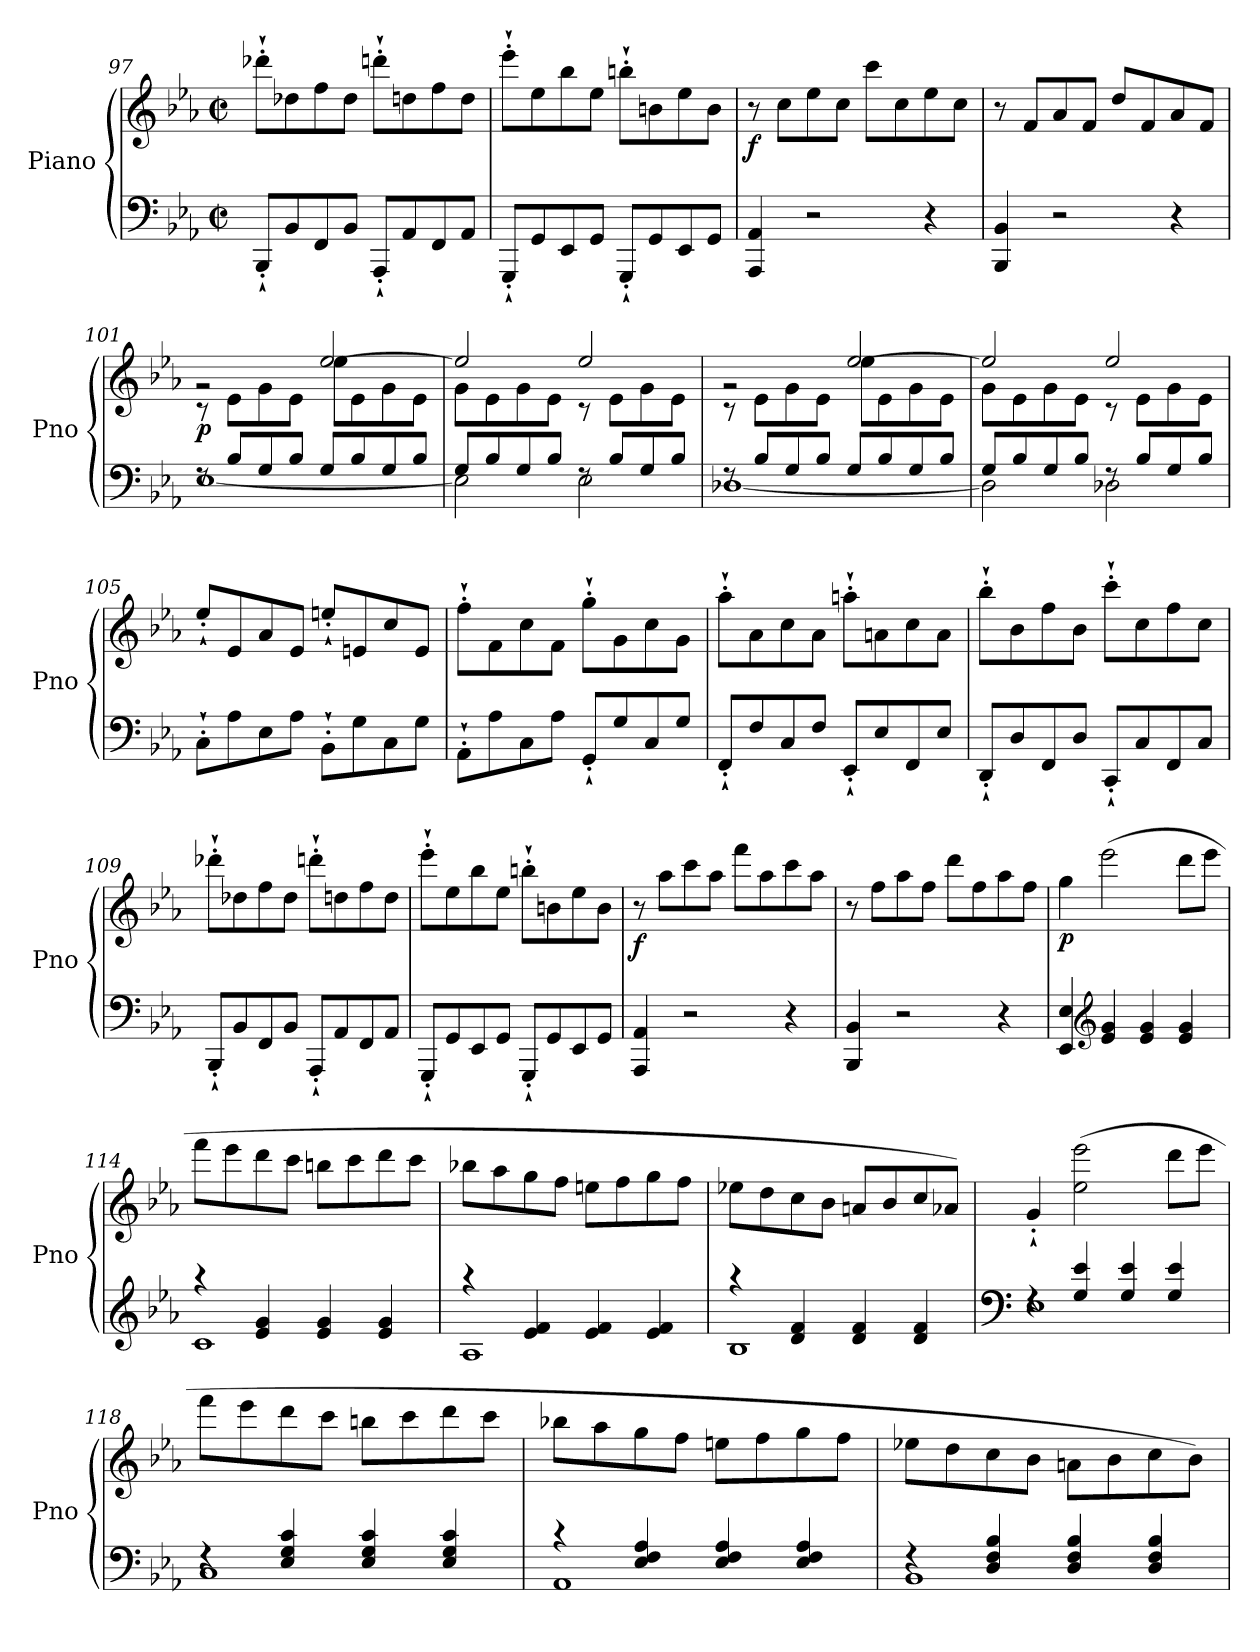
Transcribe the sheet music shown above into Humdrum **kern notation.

**kern	**kern	**dynam
*part1	*part1	*part1
*staff2	*staff1	*staff1/2
*I"Piano	*	*
*I'Pno	*	*
*clefF4	*clefG2	*
*k[b-e-a-]	*k[b-e-a-]	*
*E-:	*E-:	*
*M2/2	*M2/2	*
*met(c|)	*met(c|)	*
=97	=97	=97
8BBB-'<`</L	8ddd-X'>`>\L	.
8BB-/	8dd-X\	.
8FF/	8ff\	.
8BB-/J	8dd-\J	.
8AAA-'<`</L	8dddn'>`>\L	.
8AA-/	8ddn\	.
8FF/	8ff\	.
8AA-/J	8dd\J	.
=98	=98	=98
8GGG'<`</L	8eee-'>`>\L	.
8GG/	8ee-\	.
8EE-/	8bb-\	.
8GG/J	8ee-\J	.
8GGG'<`</L	8bbn'>`>\L	.
8GG/	8bn\	.
8EE-/	8ee-\	.
8GG/J	8b\J	.
!!LO:PB:g=z
=99	=99	=99
!	!	!LO:DY:b
4AAA-/ 4AA-/	8r	f
.	8cc\L	.
2r	8ee-\	.
.	8cc\J	.
.	8ccc\L	.
.	8cc\	.
4r	8ee-\	.
.	8cc\J	.
=100	=100	=100
4BBB-/ 4BB-/	8r	.
.	8f/L	.
2r	8a-/	.
.	8f/J	.
.	8dd/L	.
.	8f/	.
4r	8a-/	.
.	8f/J	.
=101	=101	=101
*^	*^	*
!	!	!	!	!LO:DY:b
8rF	[<1E-	2rg	8rc	p
8B-/L	.	.	8e-\L	.
8G/	.	.	8g\	.
8B-/J	.	.	8e-\J	.
8G/L	.	[>2ee-/	8ee-\L	.
8B-/	.	.	8e-\	.
8G/	.	.	8g\	.
8B-/J	.	.	8e-\J	.
=102	=102	=102	=102	=102
8G/L	2E-\]	2ee-/]	8g\L	.
8B-/	.	.	8e-\	.
8G/	.	.	8g\	.
8B-/J	.	.	8e-\J	.
8rF	2E-\	2ee-/	8rc	.
8B-/L	.	.	8e-\L	.
8G/	.	.	8g\	.
8B-/J	.	.	8e-\J	.
!!LO:LB:g=z	!!
=103	=103	=103	=103	=103
8rF	[<1D-X	2rg	8rc	.
8B-/L	.	.	8e-\L	.
8G/	.	.	8g\	.
8B-/J	.	.	8e-\J	.
8G/L	.	[>2ee-/	8ee-\L	.
8B-/	.	.	8e-\	.
8G/	.	.	8g\	.
8B-/J	.	.	8e-\J	.
!!LO:LB:g=z	!!
=104	=104	=104	=104	=104
8G/L	2D-\]	2ee-/]	8g\L	.
8B-/	.	.	8e-\	.
8G/	.	.	8g\	.
8B-/J	.	.	8e-\J	.
8rF	2D-X\	2ee-/	8rc	.
8B-/L	.	.	8e-\L	.
8G/	.	.	8g\	.
8B-/J	.	.	8e-\J	.
*v	*v	*	*	*
*	*v	*v	*
=105	=105	=105
8C'>`>\L	8ee-'<`</L	.
8A-\	8e-/	.
8E-\	8a-/	.
8A-\J	8e-/J	.
8BB-'>`>\L	8een'<`</L	.
8G\	8en/	.
8C\	8cc/	.
8G\J	8e/J	.
=106	=106	=106
8AA-'>`>\L	8ff'>`>\L	.
8A-\	8f\	.
8C\	8cc\	.
8A-\J	8f\J	.
8GG'<`</L	8gg'>`>\L	.
8G/	8g\	.
8C/	8cc\	.
8G/J	8g\J	.
=107	=107	=107
8FF'<`</L	8aa-'>`>\L	.
8F/	8a-\	.
8C/	8cc\	.
8F/J	8a-\J	.
8EE-'<`</L	8aan'>`>\L	.
8E-/	8an\	.
8FF/	8cc\	.
8E-/J	8a\J	.
!!LO:LB:g=z
=108	=108	=108
8DD'<`</L	8bb-'>`>\L	.
8D/	8b-\	.
8FF/	8ff\	.
8D/J	8b-\J	.
8CC'<`</L	8ccc'>`>\L	.
8C/	8cc\	.
8FF/	8ff\	.
8C/J	8cc\J	.
!!LO:LB:g=z
=109	=109	=109
8BBB-'<`</L	8ddd-X'>`>\L	.
8BB-/	8dd-X\	.
8FF/	8ff\	.
8BB-/J	8dd-\J	.
8AAA-'<`</L	8dddn'>`>\L	.
8AA-/	8ddn\	.
8FF/	8ff\	.
8AA-/J	8dd\J	.
=110	=110	=110
8GGG'<`</L	8eee-'>`>\L	.
8GG/	8ee-\	.
8EE-/	8bb-\	.
8GG/J	8ee-\J	.
8GGG'<`</L	8bbn'>`>\L	.
8GG/	8bn\	.
8EE-/	8ee-\	.
8GG/J	8b\J	.
=111	=111	=111
!	!	!LO:DY:b
4AAA-/ 4AA-/	8r	f
.	8aa-\L	.
2r	8ccc\	.
.	8aa-\J	.
.	8fff\L	.
.	8aa-\	.
4r	8ccc\	.
.	8aa-\J	.
=112	=112	=112
4BBB-/ 4BB-/	8r	.
.	8ff\L	.
2r	8aa-\	.
.	8ff\J	.
.	8ddd\L	.
.	8ff\	.
4r	8aa-\	.
.	8ff\J	.
!!LO:LB:g=z
=113	=113	=113
!	!	!LO:DY:b
4EE-/ 4E-/	4gg\	p
*clefG2	*	*
4e-/ 4g/	(>2eee-\	.
4e-/ 4g/	.	.
4e-/ 4g/	8ddd\L	.
.	8eee-\J	.
=114	=114	=114
*^	*	*
4raa	1c	8fff\L	.
.	.	8eee-\	.
4e-/ 4g/	.	8ddd\	.
.	.	8ccc\J	.
4e-/ 4g/	.	8bbn\L	.
.	.	8ccc\	.
4e-/ 4g/	.	8ddd\	.
.	.	8ccc\J	.
=115	=115	=115	=115
4raa	1A-	8bb-X\L	.
.	.	8aa-\	.
4e-/ 4f/	.	8gg\	.
.	.	8ff\J	.
4e-/ 4f/	.	8een\L	.
.	.	8ff\	.
4e-/ 4f/	.	8gg\	.
.	.	8ff\J	.
=116	=116	=116	=116
4raa	1B-	8ee-X\L	.
.	.	8dd\	.
4d/ 4f/	.	8cc\	.
.	.	8b-\J	.
4d/ 4f/	.	8an/L	.
.	.	8b-/	.
4d/ 4f/	.	8cc/	.
.	.	8a-X/J)	.
!!LO:PB:g=z
=117	=117	=117	=117
*clefF4	*	*	*
4rF	1E-	4g'<`</	.
4G/ 4e-/	.	(>2ee-\ 2eee-\	.
4G/ 4e-/	.	.	.
4G/ 4e-/	.	8ddd\L	.
.	.	8eee-\J	.
=118	=118	=118	=118
4rF	1C	8fff\L	.
.	.	8eee-\	.
4E-/ 4G/ 4c/	.	8ddd\	.
.	.	8ccc\J	.
4E-/ 4G/ 4c/	.	8bbn\L	.
.	.	8ccc\	.
4E-/ 4G/ 4c/	.	8ddd\	.
.	.	8ccc\J	.
=119	=119	=119	=119
4rc	1AA-	8bb-X\L	.
.	.	8aa-\	.
4E-/ 4F/ 4A-/	.	8gg\	.
.	.	8ff\J	.
4E-/ 4F/ 4A-/	.	8een\L	.
.	.	8ff\	.
4E-/ 4F/ 4A-/	.	8gg\	.
.	.	8ff\J	.
=120	=120	=120	=120
4rF	1BB-	8ee-X\L	.
.	.	8dd\	.
4D/ 4F/ 4B-/	.	8cc\	.
.	.	8b-\J	.
4D/ 4F/ 4B-/	.	8an\L	.
.	.	8b-\	.
4D/ 4F/ 4B-/	.	8cc\	.
.	.	8b-\J)	.
*v	*v	*	*
=	=	=
*-	*-	*-
